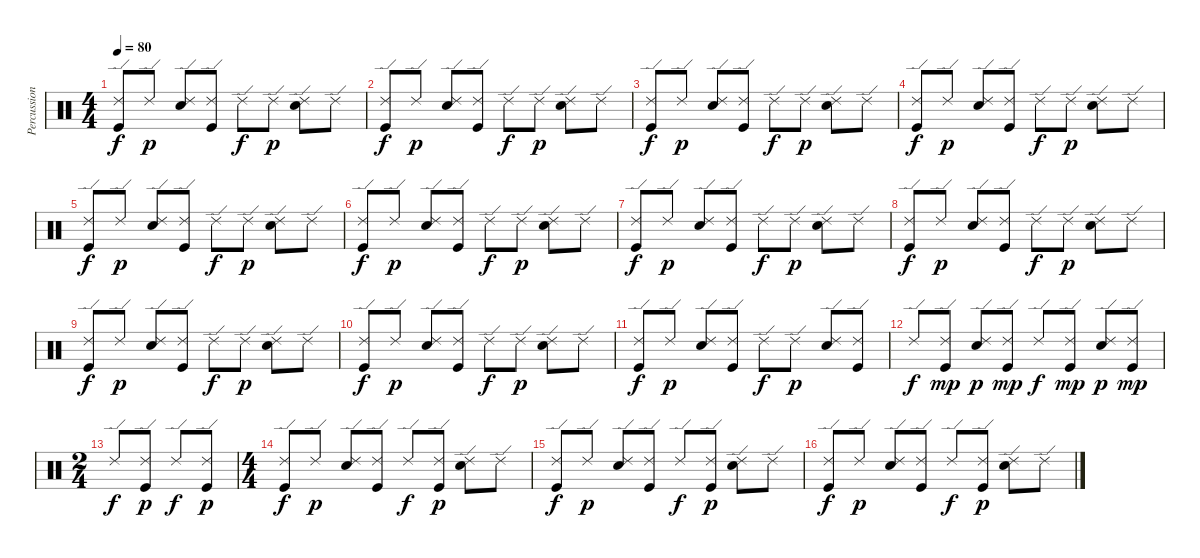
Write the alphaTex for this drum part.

\track ("Percussion" "Percussion") {instrument percussion}
\staff {score}
\articulation defaults
\ts (4 4)
\tempo 80
\clef neutral
\ks c
("Ride (edge) 2" "Kick (hit)").8{dy f} "Ride (edge) 2".8{dy p} ("Ride (edge) 2" "Snare (hit) 2").8 ("Ride (edge) 2" "Kick (hit)").8 "Ride (edge) 2".8{dy f} "Ride (edge) 2".8{dy p} ("Ride (edge) 2" "Snare (hit) 2").8 "Ride (edge) 2".8 |
("Ride (edge) 2" "Kick (hit)").8{dy f} "Ride (edge) 2".8{dy p} ("Ride (edge) 2" "Snare (hit) 2").8 ("Ride (edge) 2" "Kick (hit)").8 "Ride (edge) 2".8{dy f} "Ride (edge) 2".8{dy p} ("Ride (edge) 2" "Snare (hit) 2").8 "Ride (edge) 2".8 |
("Ride (edge) 2" "Kick (hit)").8{dy f} "Ride (edge) 2".8{dy p} ("Ride (edge) 2" "Snare (hit) 2").8 ("Ride (edge) 2" "Kick (hit)").8 "Ride (edge) 2".8{dy f} "Ride (edge) 2".8{dy p} ("Ride (edge) 2" "Snare (hit) 2").8 "Ride (edge) 2".8 |
("Ride (edge) 2" "Kick (hit)").8{dy f} "Ride (edge) 2".8{dy p} ("Ride (edge) 2" "Snare (hit) 2").8 ("Ride (edge) 2" "Kick (hit)").8 "Ride (edge) 2".8{dy f} "Ride (edge) 2".8{dy p} ("Ride (edge) 2" "Snare (hit) 2").8 "Ride (edge) 2".8 |
("Ride (edge) 2" "Kick (hit)").8{dy f} "Ride (edge) 2".8{dy p} ("Ride (edge) 2" "Snare (hit) 2").8 ("Ride (edge) 2" "Kick (hit)").8 "Ride (edge) 2".8{dy f} "Ride (edge) 2".8{dy p} ("Ride (edge) 2" "Snare (hit) 2").8 "Ride (edge) 2".8 |
("Ride (edge) 2" "Kick (hit)").8{dy f} "Ride (edge) 2".8{dy p} ("Ride (edge) 2" "Snare (hit) 2").8 ("Ride (edge) 2" "Kick (hit)").8 "Ride (edge) 2".8{dy f} "Ride (edge) 2".8{dy p} ("Ride (edge) 2" "Snare (hit) 2").8 "Ride (edge) 2".8 |
("Ride (edge) 2" "Kick (hit)").8{dy f} "Ride (edge) 2".8{dy p} ("Ride (edge) 2" "Snare (hit) 2").8 ("Ride (edge) 2" "Kick (hit)").8 "Ride (edge) 2".8{dy f} "Ride (edge) 2".8{dy p} ("Ride (edge) 2" "Snare (hit) 2").8 "Ride (edge) 2".8 |
("Ride (edge) 2" "Kick (hit)").8{dy f} "Ride (edge) 2".8{dy p} ("Ride (edge) 2" "Snare (hit) 2").8 ("Ride (edge) 2" "Kick (hit)").8 "Ride (edge) 2".8{dy f} "Ride (edge) 2".8{dy p} ("Ride (edge) 2" "Snare (hit) 2").8 "Ride (edge) 2".8 |
("Ride (edge) 2" "Kick (hit)").8{dy f} "Ride (edge) 2".8{dy p} ("Ride (edge) 2" "Snare (hit) 2").8 ("Ride (edge) 2" "Kick (hit)").8 "Ride (edge) 2".8{dy f} "Ride (edge) 2".8{dy p} ("Ride (edge) 2" "Snare (hit) 2").8 "Ride (edge) 2".8 |
("Ride (edge) 2" "Kick (hit)").8{dy f} "Ride (edge) 2".8{dy p} ("Ride (edge) 2" "Snare (hit) 2").8 ("Ride (edge) 2" "Kick (hit)").8 "Ride (edge) 2".8{dy f} "Ride (edge) 2".8{dy p} ("Ride (edge) 2" "Snare (hit) 2").8 "Ride (edge) 2".8 |
("Ride (edge) 2" "Kick (hit)").8{dy f} "Ride (edge) 2".8{dy p} ("Ride (edge) 2" "Snare (hit) 2").8 ("Ride (edge) 2" "Kick (hit)").8 "Ride (edge) 2".8{dy f} "Ride (edge) 2".8{dy p} ("Ride (edge) 2" "Snare (hit) 2").8 ("Ride (edge) 2" "Kick (hit)").8 |
"Ride (edge) 2".8{dy f} ("Ride (edge) 2" "Kick (hit)").8{dy mp} ("Ride (edge) 2" "Snare (hit) 2").8{dy p} ("Ride (edge) 2" "Kick (hit)").8{dy mp} "Ride (edge) 2".8{dy f} ("Ride (edge) 2" "Kick (hit)").8{dy mp} ("Ride (edge) 2" "Snare (hit) 2").8{dy p} ("Ride (edge) 2" "Kick (hit)").8{dy mp} |
\ts (2 4)
"Ride (edge) 2".8{dy f} ("Ride (edge) 2" "Kick (hit)").8{dy p} "Ride (edge) 2".8{dy f} ("Ride (edge) 2" "Kick (hit)").8{dy p} |
\ts (4 4)
("Ride (edge) 2" "Kick (hit)").8{dy f} "Ride (edge) 2".8{dy p} ("Ride (edge) 2" "Snare (hit) 2").8 ("Ride (edge) 2" "Kick (hit)").8 "Ride (edge) 2".8{dy f} ("Ride (edge) 2" "Kick (hit)").8{dy p} ("Ride (edge) 2" "Snare (hit) 2").8 "Ride (edge) 2".8 |
("Ride (edge) 2" "Kick (hit)").8{dy f} "Ride (edge) 2".8{dy p} ("Ride (edge) 2" "Snare (hit) 2").8 ("Ride (edge) 2" "Kick (hit)").8 "Ride (edge) 2".8{dy f} ("Ride (edge) 2" "Kick (hit)").8{dy p} ("Ride (edge) 2" "Snare (hit) 2").8 "Ride (edge) 2".8 |
("Ride (edge) 2" "Kick (hit)").8{dy f} "Ride (edge) 2".8{dy p} ("Ride (edge) 2" "Snare (hit) 2").8 ("Ride (edge) 2" "Kick (hit)").8 "Ride (edge) 2".8{dy f} ("Ride (edge) 2" "Kick (hit)").8{dy p} ("Ride (edge) 2" "Snare (hit) 2").8 "Ride (edge) 2".8
